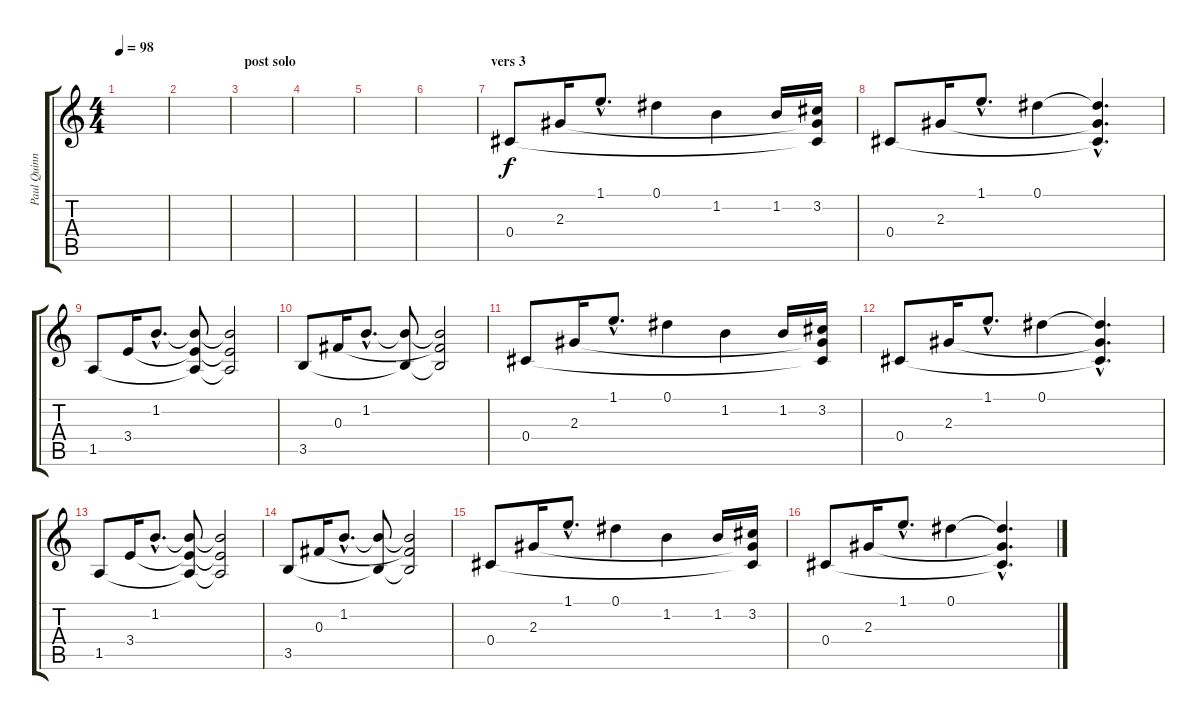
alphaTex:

\track ("Paul Quinn Clean" "Paul Quinn") {instrument acousticguitarsteel}
\staff {score tabs}
\tuning (Eb4 Bb3 Gb3 Db3 Ab2 Eb2) {hide}
\ts (4 4)
\tempo 98
\clef g2
\ks c
|
|
\section ("" "post solo")
|
|
|
|
\section ("" "vers 3")
0.4.8 2.3.16 1.1{hac}.8{d} 0.1.4 1.2.4 1.2.16 (3.2 2.3{t} 0.4{t}).16 |
0.4.8 2.3.16 1.1{hac}.8{d} 0.1.4 (0.1{hac t} 2.3{hac t} 0.4{hac t}).4{d} |
1.5.8 3.4.16 1.2{hac}.8{d} (1.2{t} 3.4{t} 1.5{t}).8 (1.2{t} 3.4{t} 1.5{t}).2 |
3.5.8 0.3.16 1.2{hac}.8{d} (1.2{t} 3.5{t}).8 (1.2{t} 0.3{t} 3.5{t}).2 |
0.4.8 2.3.16 1.1{hac}.8{d} 0.1.4 1.2.4 1.2.16 (3.2 2.3{t} 0.4{t}).16 |
0.4.8 2.3.16 1.1{hac}.8{d} 0.1.4 (0.1{hac t} 2.3{hac t} 0.4{hac t}).4{d} |
1.5.8 3.4.16 1.2{hac}.8{d} (1.2{t} 3.4{t} 1.5{t}).8 (1.2{t} 3.4{t} 1.5{t}).2 |
3.5.8 0.3.16 1.2{hac}.8{d} (1.2{t} 3.5{t}).8 (1.2{t} 0.3{t} 3.5{t}).2 |
0.4.8 2.3.16 1.1{hac}.8{d} 0.1.4 1.2.4 1.2.16 (3.2 2.3{t} 0.4{t}).16 |
0.4.8 2.3.16 1.1{hac}.8{d} 0.1.4 (0.1{hac t} 2.3{hac t} 0.4{hac t}).4{d}
